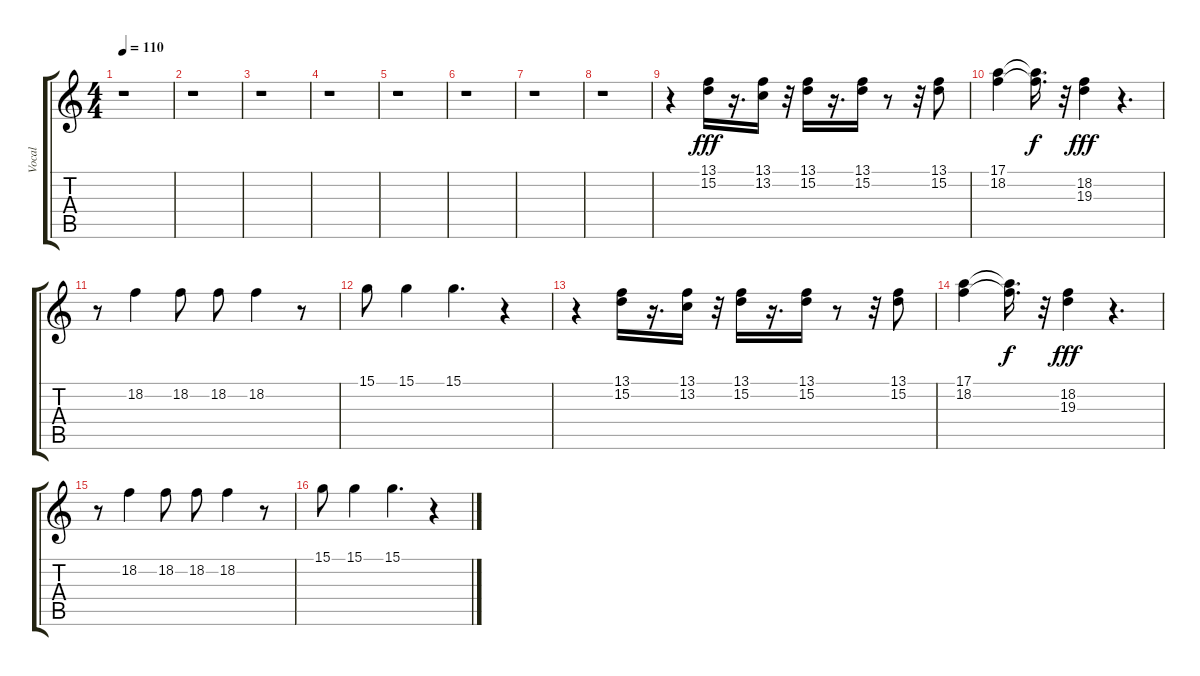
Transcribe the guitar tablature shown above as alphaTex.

\track ("Vocal" "Vocal") {instrument choiraahs}
\staff {score tabs}
\tuning (E4 B3 G3 D3 A2 E2) {hide}
\ts (4 4)
\tempo 110
\clef g2
\ks c
r.1{dy f} |
r.1 |
r.1 |
r.1 |
r.1 |
r.1 |
r.1 |
r.1 |
r.4 (13.1 15.2).16{dy fff} r.16{d} (13.1 13.2).16 r.32 (13.1 15.2).16 r.16{d} (13.1 15.2).16 r.8 r.32 (13.1 15.2).8 |
(17.1 18.2).4 (17.1{t} 18.2{t}).16{d dy f} r.32 (18.2 19.3).4{dy fff} r.4{d} |
r.8 18.2.4 18.2.8 18.2.8 18.2.4 r.8 |
15.1.8 15.1.4 15.1.4{d} r.4 |
r.4 (13.1 15.2).16 r.16{d} (13.1 13.2).16 r.32 (13.1 15.2).16 r.16{d} (13.1 15.2).16 r.8 r.32 (13.1 15.2).8 |
(17.1 18.2).4 (17.1{t} 18.2{t}).16{d dy f} r.32 (18.2 19.3).4{dy fff} r.4{d} |
r.8 18.2.4 18.2.8 18.2.8 18.2.4 r.8 |
15.1.8 15.1.4 15.1.4{d} r.4
